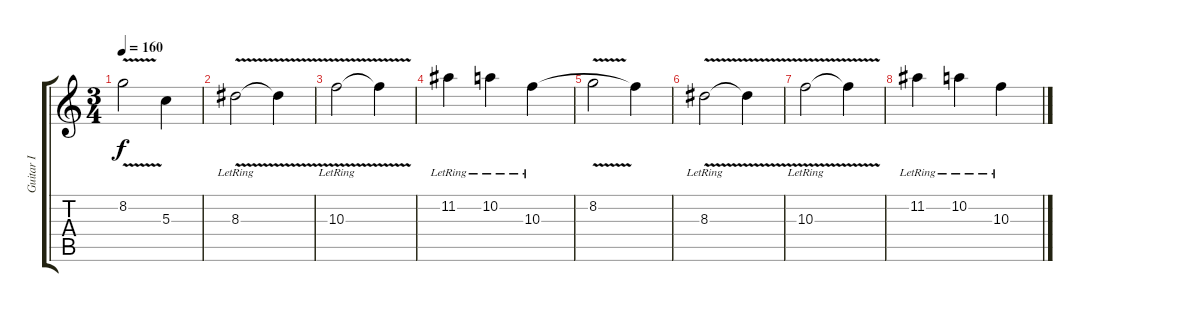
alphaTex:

\track ("Guitar I" "Guitar I") {instrument distortionguitar}
\staff {score tabs}
\tuning (E4 B3 G3 D3 A2 E2) {hide}
\ts (3 4)
\tempo 160
\clef g2
\ks c
8.2{v}.2{dy f} 5.3{t}.4 |
8.3{v lr}.2 8.3{t}.4 |
10.3{v lr}.2 10.3{t}.4 |
11.2{lr}.4 10.2{lr}.4 10.3{lr}.4 |
8.2{v}.2 10.3{t}.4 |
8.3{v lr}.2 8.3{t}.4 |
10.3{v lr}.2 10.3{t}.4 |
11.2{lr}.4 10.2{lr}.4 10.3{lr}.4
